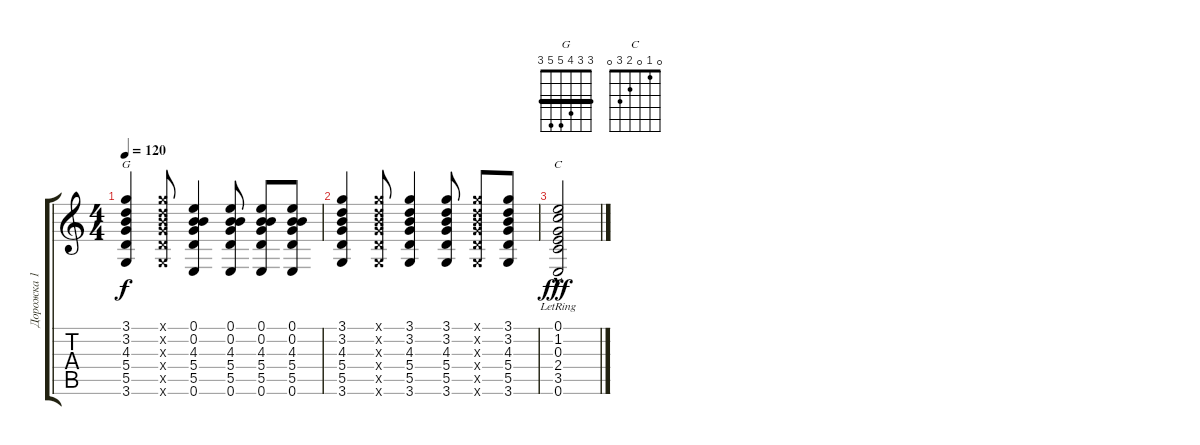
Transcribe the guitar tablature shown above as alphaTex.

\track ("Дорожка 1" "Дорожка 1") {instrument acousticguitarsteel}
\staff {score tabs}
\tuning (E4 B3 G3 D3 A2 E2) {hide}
\chord ("G" 3 3 4 5 5 3) {barre 3}
\chord ("C" 0 1 0 2 3 0)
\ts (4 4)
\tempo 120
\clef g2
\ks c
(3.1 3.2 4.3 5.4 5.5 3.6).4{ch "G" dy f} (3.1{x} 3.2{x} 4.3{x} 5.4{x} 5.5{x} 3.6{x}).8 (0.1 0.2 4.3 5.4 5.5 0.6).4 (0.1 0.2 4.3 5.4 5.5 0.6).8 (0.1 0.2 4.3 5.4 5.5 0.6).8 (0.1 0.2 4.3 5.4 5.5 0.6).8 |
(3.1 3.2 4.3 5.4 5.5 3.6).4 (3.1{x} 3.2{x} 4.3{x} 5.4{x} 5.5{x} 3.6{x}).8 (3.1 3.2 4.3 5.4 5.5 3.6).4 (3.1 3.2 4.3 5.4 5.5 3.6).8 (3.1{x} 3.2{x} 4.3{x} 5.4{x} 5.5{x} 3.6{x}).8 (3.1 3.2 4.3 5.4 5.5 3.6).8 |
(0.1{hac} 1.2{hac} 0.3{hac lr} 2.4{hac} 3.5{hac} 0.6{hac}).2{ch "C" dy fff}
